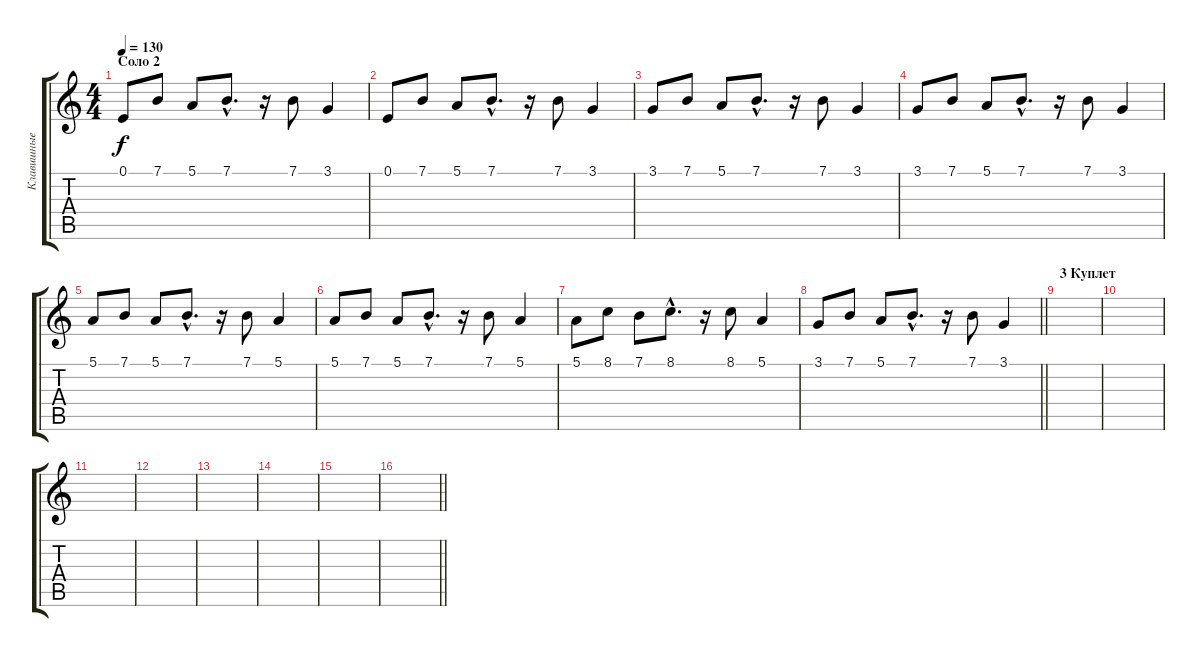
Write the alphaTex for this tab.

\track ("Клавишные" "Клавишные") {instrument stringensemble1}
\staff {score tabs}
\tuning (E4 B3 G3 D3 A2 E2) {hide}
\ts (4 4)
\section ("" "Соло 2")
\tempo 130
\clef g2
\ks c
0.1.8{dy f} 7.1.8 5.1.8 7.1{hac}.8{d} r.16 7.1.8 3.1.4 |
0.1.8 7.1.8 5.1.8 7.1{hac}.8{d} r.16 7.1.8 3.1.4 |
3.1.8 7.1.8 5.1.8 7.1{hac}.8{d} r.16 7.1.8 3.1.4 |
3.1.8 7.1.8 5.1.8 7.1{hac}.8{d} r.16 7.1.8 3.1.4 |
5.1.8 7.1.8 5.1.8 7.1{hac}.8{d} r.16 7.1.8 5.1.4 |
5.1.8 7.1.8 5.1.8 7.1{hac}.8{d} r.16 7.1.8 5.1.4 |
5.1.8 8.1.8 7.1.8 8.1{hac}.8{d} r.16 8.1.8 5.1.4 |
\barLineRight lightlight
3.1.8 7.1.8 5.1.8 7.1{hac}.8{d} r.16 7.1.8 3.1.4 |
\section ("" "3 Куплет")
|
|
|
|
|
|
|
\barLineRight lightlight
